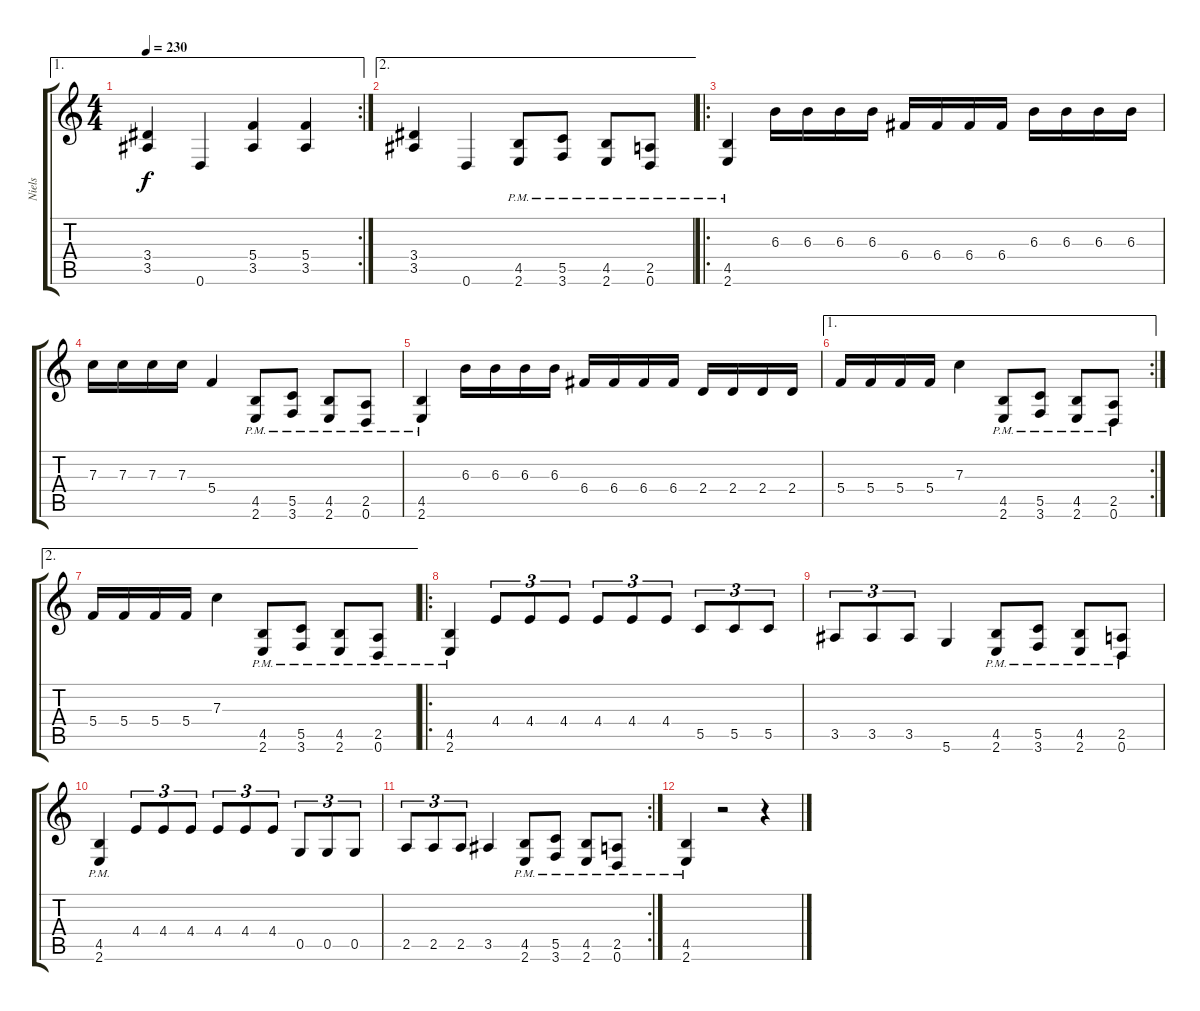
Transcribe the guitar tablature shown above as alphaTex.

\track ("Niels" "Niels") {instrument distortionguitar}
\staff {score tabs}
\tuning (D4 A3 F3 C3 G2 D2) {hide}
\ae 1
\rc 2
\ts (4 4)
\tempo 230
\clef g2
\ks c
(3.4 3.5).4{dy f} 0.6.4 (5.4 3.5).4 (5.4 3.5).4 |
\ae 2
(3.4 3.5).4 0.6.4 (4.5{pm} 2.6{pm}).8 (5.5{pm} 3.6{pm}).8 (4.5{pm} 2.6{pm}).8 (2.5{pm} 0.6{pm}).8 |
\ro
(4.5{pm} 2.6{pm}).4{balance 8} 6.3.16 6.3.16 6.3.16 6.3.16 6.4.16 6.4.16 6.4.16 6.4.16 6.3.16 6.3.16 6.3.16 6.3.16 |
7.3.16 7.3.16 7.3.16 7.3.16 5.4.4 (4.5{pm} 2.6{pm}).8 (5.5{pm} 3.6{pm}).8 (4.5{pm} 2.6{pm}).8 (2.5{pm} 0.6{pm}).8 |
(4.5{pm} 2.6{pm}).4 6.3.16 6.3.16 6.3.16 6.3.16 6.4.16 6.4.16 6.4.16 6.4.16 2.4.16 2.4.16 2.4.16 2.4.16 |
\ae 1
\rc 2
5.4.16 5.4.16 5.4.16 5.4.16 7.3.4 (4.5{pm} 2.6{pm}).8 (5.5{pm} 3.6{pm}).8 (4.5{pm} 2.6{pm}).8 (2.5{pm} 0.6{pm}).8 |
\ae 2
5.4.16 5.4.16 5.4.16 5.4.16 7.3.4 (4.5{pm} 2.6{pm}).8 (5.5{pm} 3.6{pm}).8 (4.5{pm} 2.6{pm}).8 (2.5{pm} 0.6{pm}).8 |
\ro
(4.5{pm} 2.6{pm}).4 4.4.8{tu (3 2)} 4.4.8{tu (3 2)} 4.4.8{tu (3 2)} 4.4.8{tu (3 2)} 4.4.8{tu (3 2)} 4.4.8{tu (3 2)} 5.5.8{tu (3 2)} 5.5.8{tu (3 2)} 5.5.8{tu (3 2)} |
3.5.8{tu (3 2)} 3.5.8{tu (3 2)} 3.5.8{tu (3 2)} 5.6.4 (4.5{pm} 2.6{pm}).8 (5.5{pm} 3.6{pm}).8 (4.5{pm} 2.6{pm}).8 (2.5{pm} 0.6{pm}).8 |
(4.5{pm} 2.6{pm}).4 4.4.8{tu (3 2)} 4.4.8{tu (3 2)} 4.4.8{tu (3 2)} 4.4.8{tu (3 2)} 4.4.8{tu (3 2)} 4.4.8{tu (3 2)} 0.5.8{tu (3 2)} 0.5.8{tu (3 2)} 0.5.8{tu (3 2)} |
\rc 2
2.5.8{tu (3 2)} 2.5.8{tu (3 2)} 2.5.8{tu (3 2)} 3.5.4 (4.5{pm} 2.6{pm}).8 (5.5{pm} 3.6{pm}).8 (4.5{pm} 2.6{pm}).8 (2.5{pm} 0.6{pm}).8 |
(4.5{pm} 2.6{pm}).4 r.2 r.4
